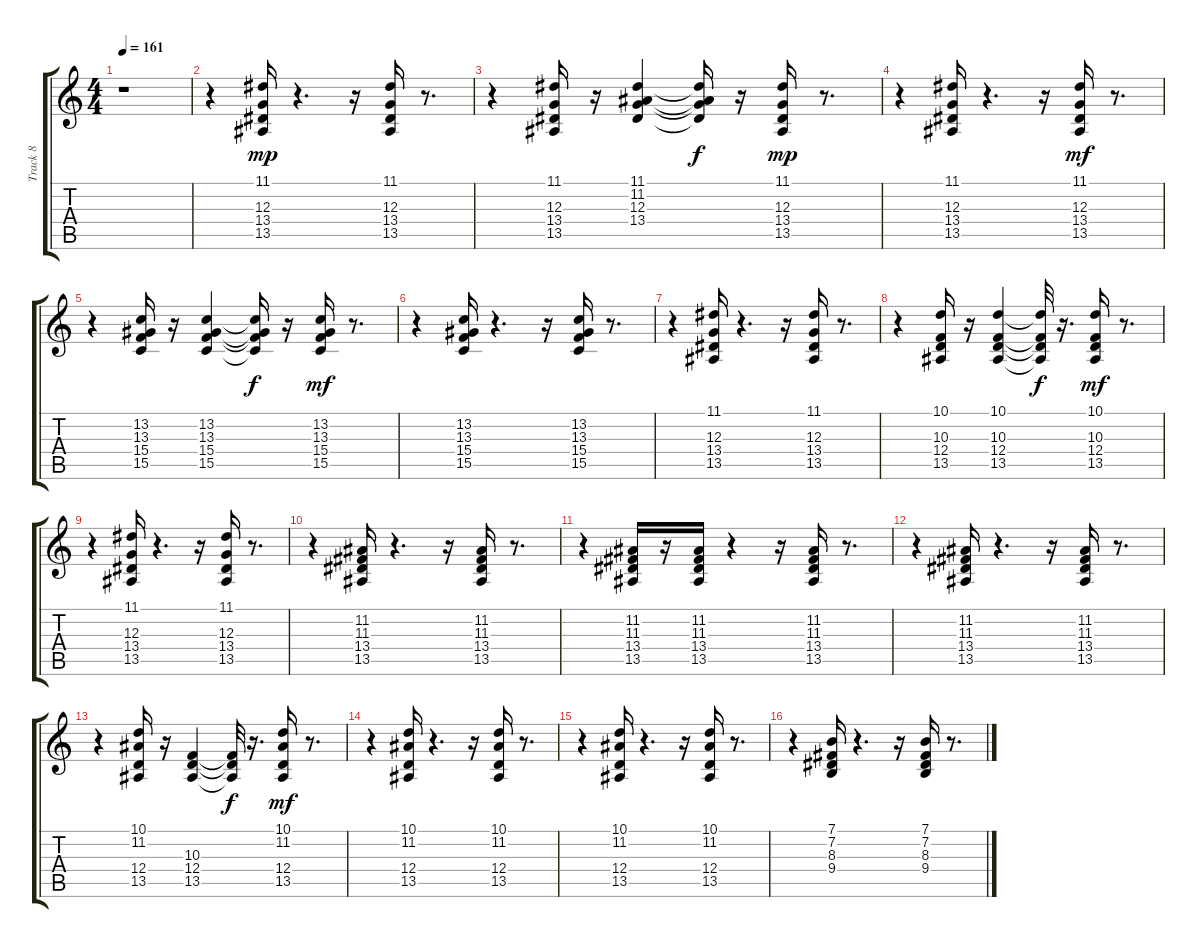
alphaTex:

\track ("Track 8" "Track 8") {instrument harpsichord}
\staff {score tabs}
\tuning (E4 B3 G3 D3 A2 E2) {hide}
\ts (4 4)
\tempo 161
\clef g2
\ks c
r.1{dy mf} |
r.4 (11.1 12.3 13.4 13.5).16{dy mp} r.4{d} r.16 (11.1 12.3 13.4 13.5).16 r.8{d} |
r.4 (11.1 12.3 13.4 13.5).16 r.16 (11.1 11.2 12.3 13.4).4 (11.1{t} 11.2{t} 12.3{t} 13.4{t}).16{dy f} r.16 (11.1 12.3 13.4 13.5).16{dy mp} r.8{d} |
r.4 (11.1 12.3 13.4 13.5).16 r.4{d} r.16 (11.1 12.3 13.4 13.5).16{dy mf} r.8{d} |
r.4 (13.2 13.3 15.4 15.5).16 r.16 (13.2 13.3 15.4 15.5).4 (13.2{t} 13.3{t} 15.4{t} 15.5{t}).16{dy f} r.16 (13.2 13.3 15.4 15.5).16{dy mf} r.8{d} |
r.4 (13.2 13.3 15.4 15.5).16 r.4{d} r.16 (13.2 13.3 15.4 15.5).16 r.8{d} |
r.4 (11.1 12.3 13.4 13.5).16 r.4{d} r.16 (11.1 12.3 13.4 13.5).16 r.8{d} |
r.4 (10.1 10.3 12.4 13.5).16 r.16 (10.1 10.3 12.4 13.5).4 (10.1{t} 10.3{t} 12.4{t} 13.5{t}).32{dy f} r.16{d} (10.1 10.3 12.4 13.5).16{dy mf} r.8{d} |
r.4 (11.1 12.3 13.4 13.5).16 r.4{d} r.16 (11.1 12.3 13.4 13.5).16 r.8{d} |
r.4 (11.2 11.3 13.4 13.5).16 r.4{d} r.16 (11.2 11.3 13.4 13.5).16 r.8{d} |
r.4 (11.2 11.3 13.4 13.5).16 r.16 (11.2 11.3 13.4 13.5).16 r.4 r.16 (11.2 11.3 13.4 13.5).16 r.8{d} |
r.4 (11.2 11.3 13.4 13.5).16 r.4{d} r.16 (11.2 11.3 13.4 13.5).16 r.8{d} |
r.4 (10.1 11.2 12.4 13.5).16 r.16 (10.3 12.4 13.5).4 (10.3{t} 12.4{t} 13.5{t}).32{dy f} r.16{d} (10.1 11.2 12.4 13.5).16{dy mf} r.8{d} |
r.4 (10.1 11.2 12.4 13.5).16 r.4{d} r.16 (10.1 11.2 12.4 13.5).16 r.8{d} |
r.4 (10.1 11.2 12.4 13.5).16 r.4{d} r.16 (10.1 11.2 12.4 13.5).16 r.8{d} |
r.4 (7.1 7.2 8.3 9.4).16 r.4{d} r.16 (7.1 7.2 8.3 9.4).16 r.8{d}
